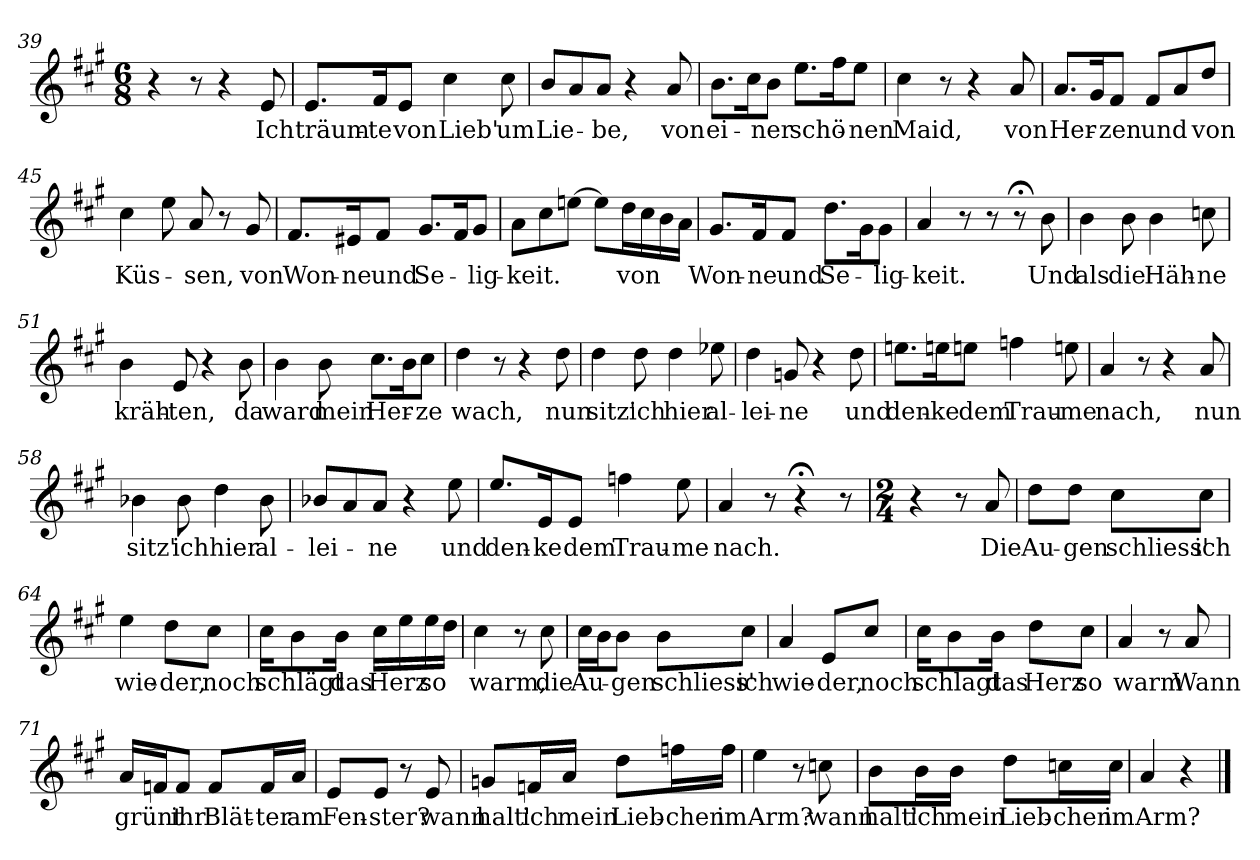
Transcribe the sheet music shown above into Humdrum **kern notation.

**kern	**text
*part1	*part1
*staff1	*staff1
*clefG2	*
*k[f#c#g#]	*
*M6/8	*
=39	=39
4r	.
8r	.
4r	.
!	!LO:LY:b
8e/	Ich
=40	=40
!	!LO:LY:b
8.e/L	träum-
!	!LO:LY:b
16f#/K	-te
!	!LO:LY:b
8e/J	von
!	!LO:LY:b
4cc#\	Lieb'
!	!LO:LY:b
8cc#\	um
!!LO:LB:g=z
=41	=41
!	!LO:LY:b
8b/L	Lie-
8a/	.
!	!LO:LY:b
8a/J	-be,
4r	.
!	!LO:LY:b
8a/	von
=42	=42
!	!LO:LY:b
8.b\L	ei-
16cc#\K	.
!	!LO:LY:b
8b\J	-ner
!	!LO:LY:b
8.ee\L	schö-
16ff#\K	.
!	!LO:LY:b
8ee\J	-nen
=43	=43
!	!LO:LY:b
4cc#\	Maid,
8r	.
4r	.
!	!LO:LY:b
8a/	von
=44	=44
!	!LO:LY:b
8.a/L	Her-
16g#/K	.
!	!LO:LY:b
8f#/J	-zen
!	!LO:LY:b
8f#/L	und
8a/	.
!	!LO:LY:b
8dd/J	von
=45	=45
!	!LO:LY:b
4cc#\	Küs-
8ee\	.
!	!LO:LY:b
8a/	-sen,
8r	.
!	!LO:LY:b
8g#/	von
=46	=46
!	!LO:LY:b
8.f#/L	Won-
!	!LO:LY:b
16e#X/K	-ne
!	!LO:LY:b
8f#/J	und
!	!LO:LY:b
8.g#/L	Se-
16f#/K	.
!	!LO:LY:b
8g#/J	-lig-
!!LO:LB:g=z
=47	=47
!	!LO:LY:b
8a\L	-keit.
8cc#\	.
[8een\J	.
8ee\L]	.
!	!LO:LY:b
16dd\L	von
16cc#\	.
16b\	.
16a\JJ	.
=48	=48
!	!LO:LY:b
8.g#/L	Won-
!	!LO:LY:b
16f#/K	-ne
!	!LO:LY:b
8f#/J	und
!	!LO:LY:b
8.dd\L	Se-
16g#\K	.
!	!LO:LY:b
8g#\J	-lig-
=49	=49
!	!LO:LY:b
4a/	-keit.
8r	.
8r	.
8r;<	.
!	!LO:LY:b
8b\	Und
=50	=50
!	!LO:LY:b
4b\	als
!	!LO:LY:b
8b\	die
!	!LO:LY:b
4b\	Häh-
!	!LO:LY:b
8ccn\	-ne
=51	=51
!	!LO:LY:b
4b\	kräh-
!	!LO:LY:b
8e/	-ten,
4r	.
!	!LO:LY:b
8b\	da
=52	=52
!	!LO:LY:b
4b\	ward
!	!LO:LY:b
8b\	mein
!	!LO:LY:b
8.cc#\L	Her-
16b\K	.
!	!LO:LY:b
8cc#\J	-ze
!!LO:LB:g=z
=53	=53
!	!LO:LY:b
4dd\	wach,
8r	.
4r	.
!	!LO:LY:b
8dd\	nun
=54	=54
!	!LO:LY:b
4dd\	sitz'
!	!LO:LY:b
8dd\	ich
!	!LO:LY:b
4dd\	hier
!	!LO:LY:b
8ee-X\	al-
=55	=55
!	!LO:LY:b
4dd\	-lei-
!	!LO:LY:b
8gn/	-ne
4r	.
!	!LO:LY:b
8dd\	und
=56	=56
!	!LO:LY:b
8.een\L	den-
!	!LO:LY:b
16een\K	-ke
!	!LO:LY:b
8een\J	dem
!	!LO:LY:b
4ffn\	Trau-
!	!LO:LY:b
8een\	-me
=57	=57
!	!LO:LY:b
4a/	nach,
8r	.
4r	.
!	!LO:LY:b
8a/	nun
=58	=58
!	!LO:LY:b
4b-X\	sitz'
!	!LO:LY:b
8b-\	ich
!	!LO:LY:b
4dd\	hier
!	!LO:LY:b
8b-\	al-
=59	=59
!	!LO:LY:b
8b-X/L	-lei-
8a/	.
!	!LO:LY:b
8a/J	-ne
4r	.
!	!LO:LY:b
8ee\	und
!!LO:LB:g=z
=60	=60
!	!LO:LY:b
8.ee/L	den-
!	!LO:LY:b
16e/K	-ke
!	!LO:LY:b
8e/J	dem
!	!LO:LY:b
4ffn\	Trau-
!	!LO:LY:b
8ee\	-me
=61	=61
!	!LO:LY:b
4a/	nach.
8r	.
4r;<	.
8r	.
=62	=62
*M2/4	*
4r	.
8r	.
!	!LO:LY:b
8a/	Die
=63	=63
!	!LO:LY:b
8dd\L	Au-
!	!LO:LY:b
8dd\J	-gen
!	!LO:LY:b
8cc#\L	schliess'
!	!LO:LY:b
8cc#\J	ich
=64	=64
!	!LO:LY:b
4ee\	wie-
!	!LO:LY:b
8dd\L	-der,
!	!LO:LY:b
8cc#\J	noch
=65	=65
!	!LO:LY:b
16cc#\KL	schlägt
8b\	.
!	!LO:LY:b
16b\Jk	das
!	!LO:LY:b
16cc#\LL	Herz
16ee\	.
!	!LO:LY:b
16ee\	so
16dd\JJ	.
=66	=66
!	!LO:LY:b
4cc#\	warm,
8r	.
!	!LO:LY:b
8cc#\	die
!!LO:PB:g=z
=67	=67
!	!LO:LY:b
16cc#\LL	Au-
16b\J	.
!	!LO:LY:b
8b\J	-gen
!	!LO:LY:b
8b\L	schliess'
!	!LO:LY:b
8cc#\J	ich
=68	=68
!	!LO:LY:b
4a/	wie-
!	!LO:LY:b
8e/L	-der,
!	!LO:LY:b
8cc#/J	noch
=69	=69
!	!LO:LY:b
16cc#\KL	schlagt
8b\	.
!	!LO:LY:b
16b\Jk	das
!	!LO:LY:b
8dd\L	Herz
!	!LO:LY:b
8cc#\J	so
=70	=70
!	!LO:LY:b
4a/	warm
8r	.
!	!LO:LY:b
8a/	Wann
=71	=71
!	!LO:LY:b
16a/LL	grünt
16fn/J	.
!	!LO:LY:b
8f/J	ihr
!	!LO:LY:b
8f/L	Blät-
!	!LO:LY:b
16f/L	-ter
!	!LO:LY:b
16a/JJ	am
=72	=72
!	!LO:LY:b
8e/L	Fen-
!	!LO:LY:b
8e/J	-ster?
8r	.
!	!LO:LY:b
8e/	wann
!!LO:LB:g=z
=73	=73
!	!LO:LY:b
8gn/L	halt'
!	!LO:LY:b
16fn/L	ich
!	!LO:LY:b
16a/JJ	mein
!	!LO:LY:b
8dd\L	Lieb-
!	!LO:LY:b
16ffn\L	-chen
!	!LO:LY:b
16ff\JJ	im
=74	=74
!	!LO:LY:b
4ee\	Arm?
8r	.
!	!LO:LY:b
8ccn\	wann
=75	=75
!	!LO:LY:b
8b\L	halt'
!	!LO:LY:b
16b\L	ich
!	!LO:LY:b
16b\JJ	mein
!	!LO:LY:b
8dd\L	Lieb-
!	!LO:LY:b
16ccn\L	-chen
!	!LO:LY:b
16cc\JJ	im
=76	=76
!	!LO:LY:b
4a/	Arm?
4r	.
==	==
*-	*-
